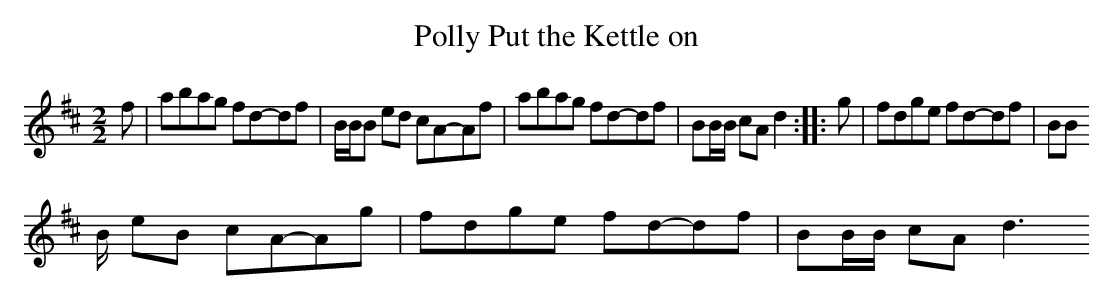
X:1
T:Polly Put the Kettle on
M:2/2
L:1/8
K:D major
f|abag fd-df|B/2B/2B ed cA-Af|abag fd-df|BB/2B/2 cAd2:||:g|fdge fd-df|BB
/2B/2 eB cA-Ag|fdge fd-df|BB/2B/2 cAd3
